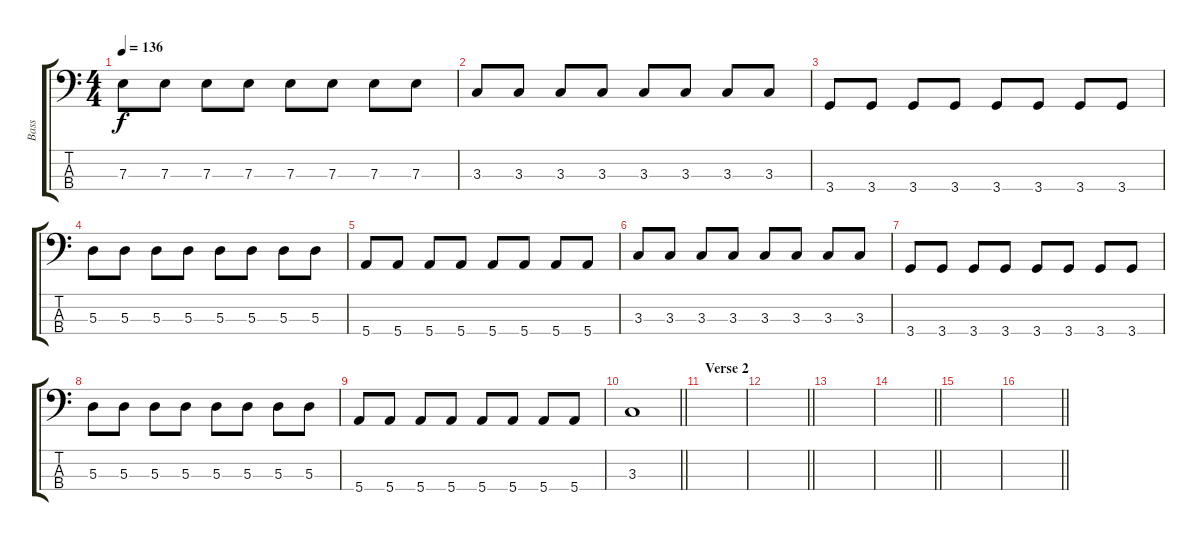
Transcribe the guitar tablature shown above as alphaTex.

\track ("Bass" "Bass") {instrument electricbassfinger}
\staff {score tabs}
\tuning (G2 D2 A1 E1) {hide}
\ts (4 4)
\tempo 136
\clef f4
\ks c
7.3.8{dy f} 7.3.8 7.3.8 7.3.8 7.3.8 7.3.8 7.3.8 7.3.8 |
3.3.8 3.3.8 3.3.8 3.3.8 3.3.8 3.3.8 3.3.8 3.3.8 |
3.4.8 3.4.8 3.4.8 3.4.8 3.4.8 3.4.8 3.4.8 3.4.8 |
5.3.8 5.3.8 5.3.8 5.3.8 5.3.8 5.3.8 5.3.8 5.3.8 |
5.4.8 5.4.8 5.4.8 5.4.8 5.4.8 5.4.8 5.4.8 5.4.8 |
3.3.8 3.3.8 3.3.8 3.3.8 3.3.8 3.3.8 3.3.8 3.3.8 |
3.4.8 3.4.8 3.4.8 3.4.8 3.4.8 3.4.8 3.4.8 3.4.8 |
5.3.8 5.3.8 5.3.8 5.3.8 5.3.8 5.3.8 5.3.8 5.3.8 |
5.4.8 5.4.8 5.4.8 5.4.8 5.4.8 5.4.8 5.4.8 5.4.8 |
\barLineRight lightlight
3.3.1 |
\section ("" "Verse 2")
|
\barLineRight lightlight
|
|
\barLineRight lightlight
|
|
\barLineRight lightlight
